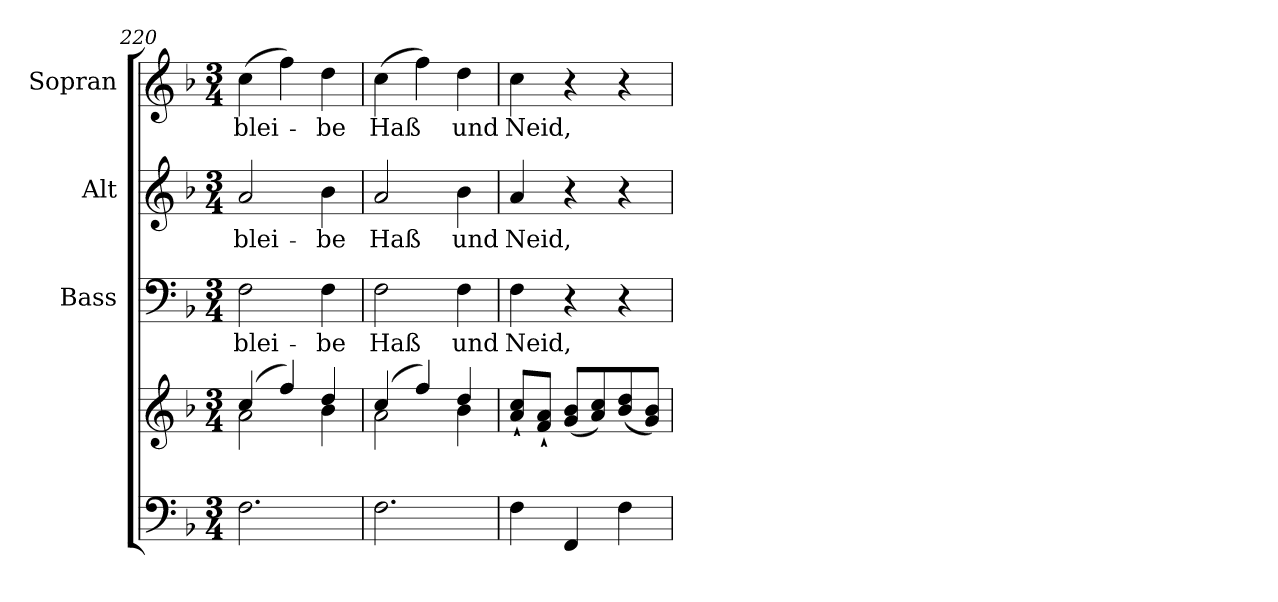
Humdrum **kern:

**kern	**kern	**kern	**text	**kern	**text	**kern	**text
*part4	*part4	*part3	*part3	*part2	*part2	*part1	*part1
*staff5	*staff4	*staff3	*staff3	*staff2	*staff2	*staff1	*staff1
*	*	*I"Bass	*	*I"Alt	*	*I"Sopran	*
*	*	*I'B.	*	*I'A.	*	*I'S.	*
*clefF4	*clefG2	*clefF4	*	*clefG2	*	*clefG2	*
*k[b-]	*k[b-]	*k[b-]	*	*k[b-]	*	*k[b-]	*
*F:	*F:	*F:	*	*F:	*	*F:	*
*M3/4	*M3/4	*M3/4	*	*M3/4	*	*M3/4	*
=220	=220	=220	=220	=220	=220	=220	=220
*	*^	*	*	*	*	*	*
!	!	!	!	!LO:LY:b	!	!LO:LY:b	!	!LO:LY:b
2.F\	(4cc/	2a\	2F\	blei-	2a/	blei-	(>4cc\	blei-
.	4ff/)	.	.	.	.	.	4ff\)	.
!	!	!	!	!LO:LY:b	!	!LO:LY:b	!	!LO:LY:b
.	4dd/	4b-\	4F\	-be	4b-\	-be	4dd\	-be
=221	=221	=221	=221	=221	=221	=221	=221	=221
!	!	!	!	!LO:LY:b	!	!LO:LY:b	!	!LO:LY:b
2.F\	(4cc/	2a\	2F\	Haß	2a/	Haß	(>4cc\	Haß
.	4ff/)	.	.	.	.	.	4ff\)	.
!	!	!	!	!LO:LY:b	!	!LO:LY:b	!	!LO:LY:b
.	4dd/	4b-\	4F\	und	4b-\	und	4dd\	und
=222	=222	=222	=222	=222	=222	=222	=222	=222
!	!	!	!	!LO:LY:b	!	!LO:LY:b	!	!LO:LY:b
*	*v	*v	*	*	*	*	*	*
4F\	8a/`< 8cc/`<L	4F\	Neid,	4a/	Neid,	4cc\	Neid,
.	8f/`< 8a/`<J	.	.	.	.	.	.
4FF/	(<8g/ 8b-/L	4r	.	4r	.	4r	.
.	8a/ 8cc/)	.	.	.	.	.	.
4F\	(<8b-/ 8dd/	4r	.	4r	.	4r	.
.	8g/ 8b-/J)	.	.	.	.	.	.
=	=	=	=	=	=	=	=
*-	*-	*-	*-	*-	*-	*-	*-
